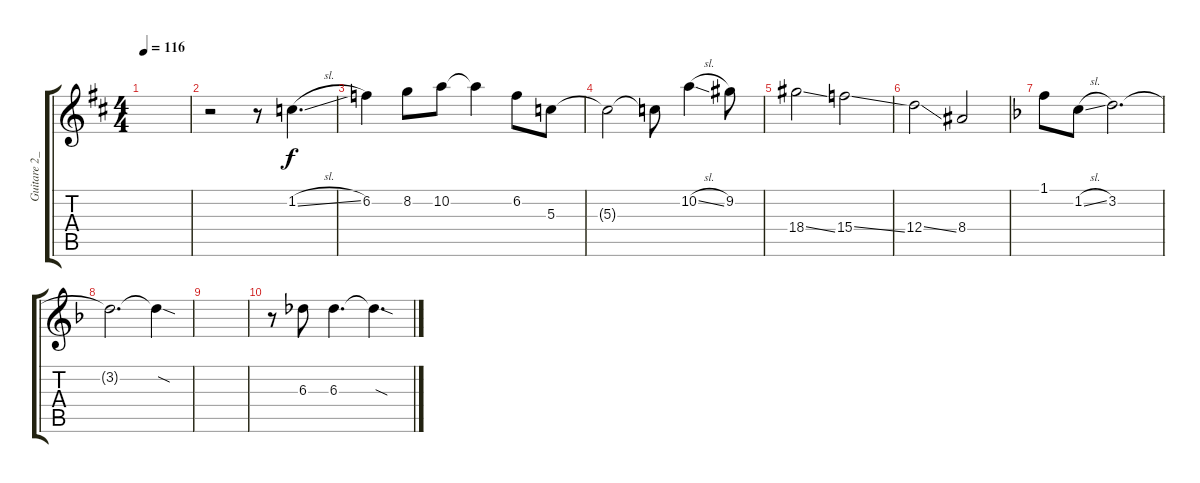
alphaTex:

\track ("Guitare 2_2" "Guitare 2_") {instrument distortionguitar}
\staff {score tabs}
\tuning (E4 B3 G3 D3 A2 E2) {hide}
\ts (4 4)
\tempo 116
\clef g2
\ks d
|
r.2 r.8 1.2{sl}.4{d} |
6.2.4 8.2.8 10.2.8 10.2{t}.4 6.2.8 5.3.8 |
5.3{t}.2 5.3{t}.8 10.2{sl}.4 9.2.8 |
18.4{ss}.2 15.4{ss}.2 |
12.4{ss}.2 8.4.2 |
\ks f
1.1.8 1.2{sl}.8 3.2.2{d} |
3.2{t}.2{d} 3.2{sod t}.4 |
|
r.8 6.3.8 6.3.4{d} 6.3{sod t}.4{d}
